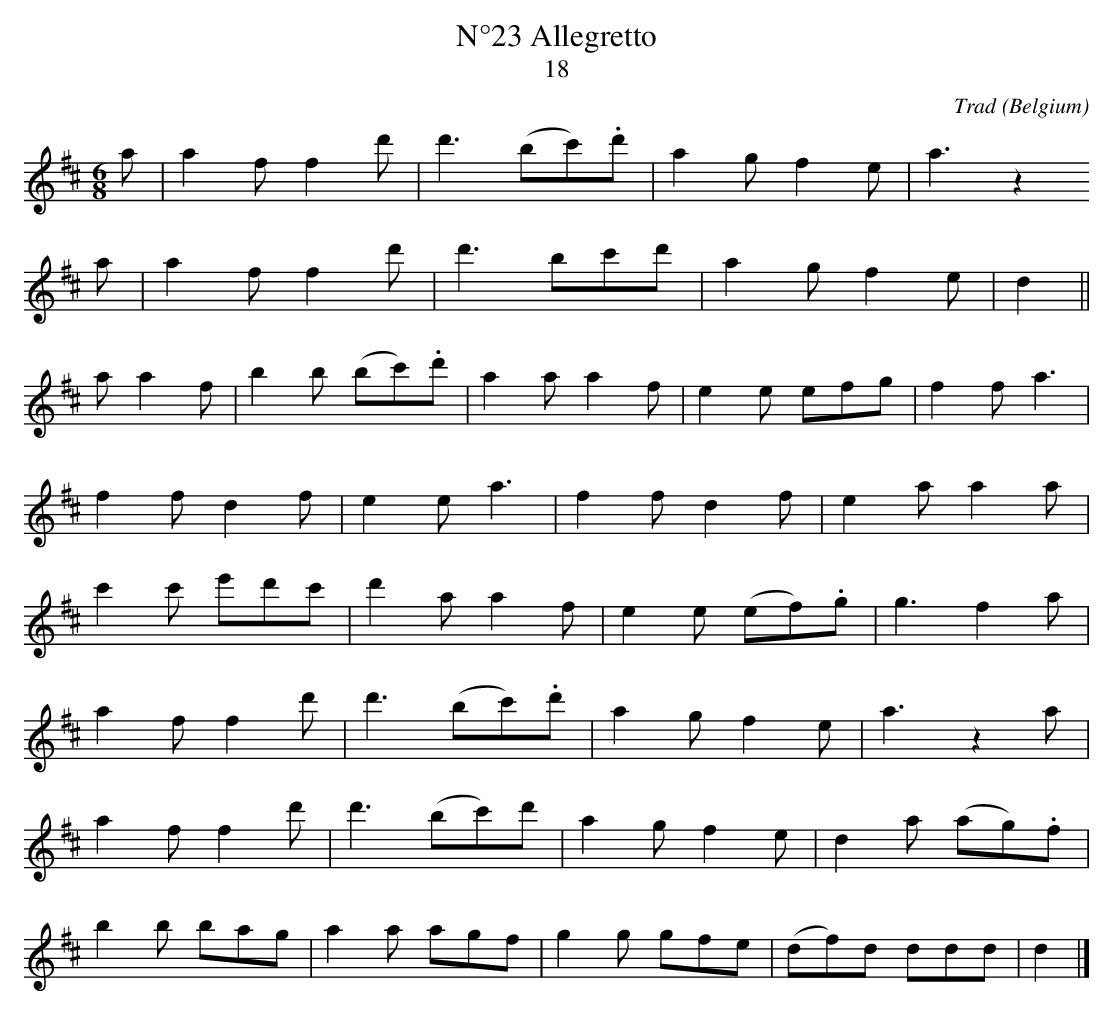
X:1
T:N°23 Allegretto
T:18
C:Trad
O:Belgium
M:6/8
L:1/8
K:Dmaj
a|a2f f2d'|d'3 (bc').d'|a2g f2e|a3 z2
a|a2f f2d'|d'3 bc'd'|a2g f2e|d2||
a a2f|b2b (bc').d'|a2a a2f|e2e efg|f2f a3|
f2f d2f|e2e a3|f2f d2f|e2a a2a|
c'2c' e'd'c'|d'2a a2f|e2e (ef).g|g3 f2a|
a2f f2d'|d'3 (bc').d'|a2g f2e|a3 z2a|
a2f f2d'|d'3 (bc')d'|a2g f2e|d2a (ag).f|
b2b bag|a2a agf|g2g gfe|(df)d ddd|d2|]
